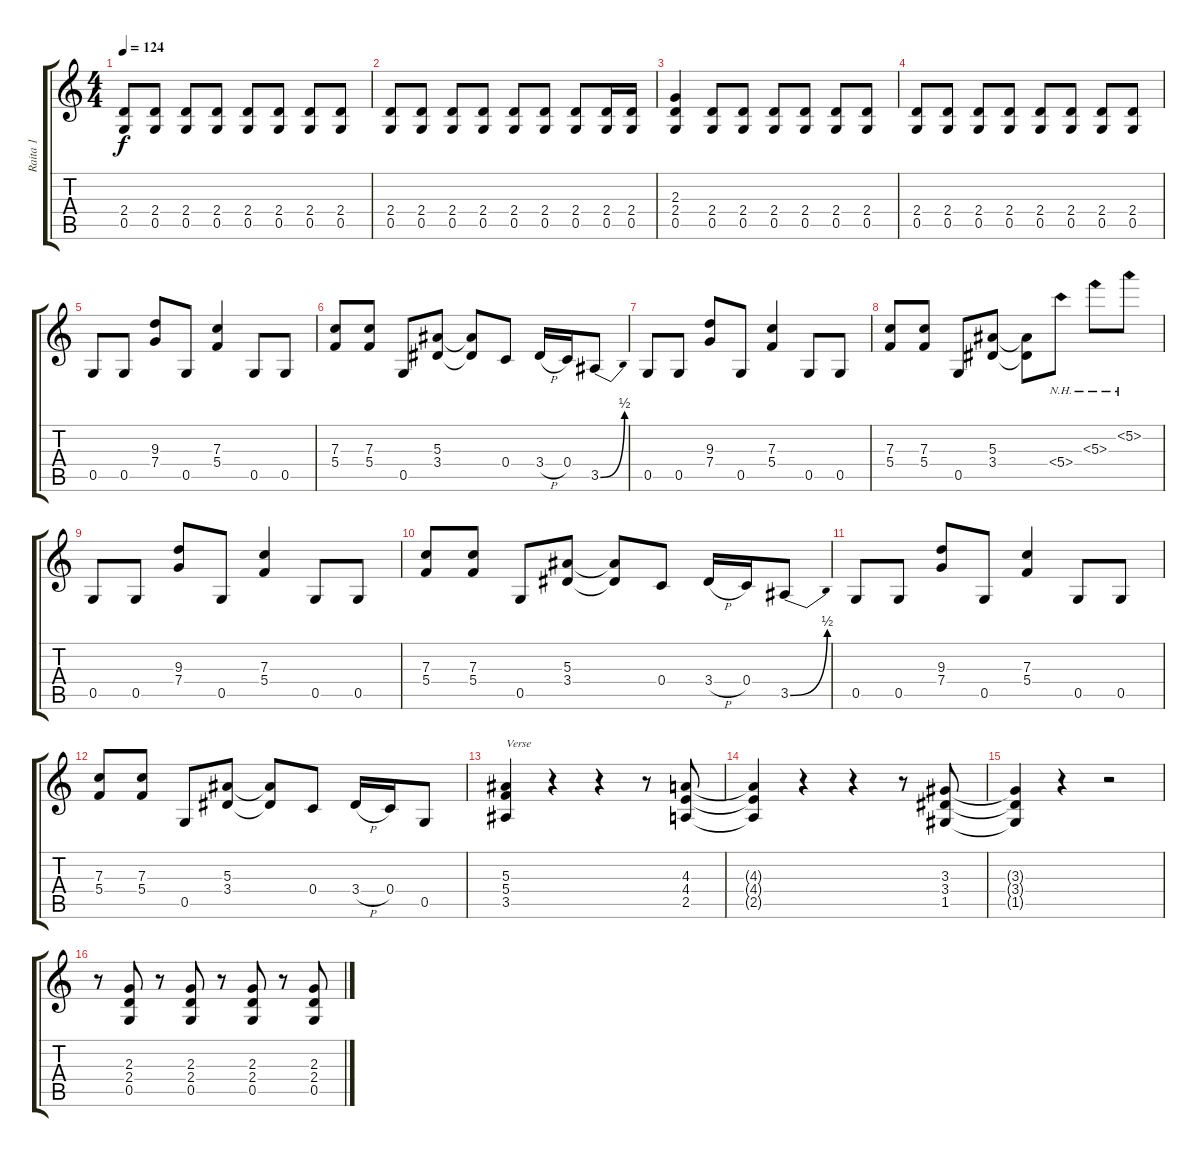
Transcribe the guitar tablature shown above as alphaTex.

\track ("Raita 1" "Raita 1") {instrument distortionguitar}
\staff {score tabs}
\tuning (D4 A3 F3 C3 G2 D2) {hide}
\ts (4 4)
\tempo 124
\clef g2
\ks c
(2.4 0.5).8{dy f instrument distortionguitar} (2.4 0.5).8 (2.4 0.5).8 (2.4 0.5).8 (2.4 0.5).8 (2.4 0.5).8 (2.4 0.5).8 (2.4 0.5).8 |
(2.4 0.5).8 (2.4 0.5).8 (2.4 0.5).8 (2.4 0.5).8 (2.4 0.5).8 (2.4 0.5).8 (2.4 0.5).8 (2.4 0.5).16 (2.4 0.5).16 |
(2.3 2.4 0.5).4 (2.4 0.5).8 (2.4 0.5).8 (2.4 0.5).8 (2.4 0.5).8 (2.4 0.5).8 (2.4 0.5).8 |
(2.4 0.5).8 (2.4 0.5).8 (2.4 0.5).8 (2.4 0.5).8 (2.4 0.5).8 (2.4 0.5).8 (2.4 0.5).8 (2.4 0.5).8 |
0.5.8 0.5.8 (9.3 7.4).8 0.5.8 (7.3 5.4).4 0.5.8 0.5.8 |
(7.3 5.4).8 (7.3 5.4).8 0.5.8 (5.3 3.4).8 (5.3{t} 3.4{t}).8 0.4.8 3.4{h}.16 0.4.16 3.5{be (bend 0 0 60 2)}.8 |
0.5.8 0.5.8 (9.3 7.4).8 0.5.8 (7.3 5.4).4 0.5.8 0.5.8 |
(7.3 5.4).8 (7.3 5.4).8 0.5.8 (5.3 3.4).8 (5.3{t} 3.4{t}).8 5.4{nh}.8 5.3{nh}.8 5.2{nh}.8 |
0.5.8 0.5.8 (9.3 7.4).8 0.5.8 (7.3 5.4).4 0.5.8 0.5.8 |
(7.3 5.4).8 (7.3 5.4).8 0.5.8 (5.3 3.4).8 (5.3{t} 3.4{t}).8 0.4.8 3.4{h}.16 0.4.16 3.5{be (bend 0 0 60 2)}.8 |
0.5.8 0.5.8 (9.3 7.4).8 0.5.8 (7.3 5.4).4 0.5.8 0.5.8 |
(7.3 5.4).8 (7.3 5.4).8 0.5.8 (5.3 3.4).8 (5.3{t} 3.4{t}).8 0.4.8 3.4{h}.16 0.4.16 0.5.8 |
(5.3 5.4 3.5).4{txt "Verse"} r.4 r.4 r.8 (4.3 4.4 2.5).8 |
(4.3{t} 4.4{t} 2.5{t}).4 r.4 r.4 r.8 (3.3 3.4 1.5).8 |
(3.3{t} 3.4{t} 1.5{t}).4 r.4 r.2 |
r.8 (2.3 2.4 0.5).8 r.8 (2.3 2.4 0.5).8 r.8 (2.3 2.4 0.5).8 r.8 (2.3 2.4 0.5).8
